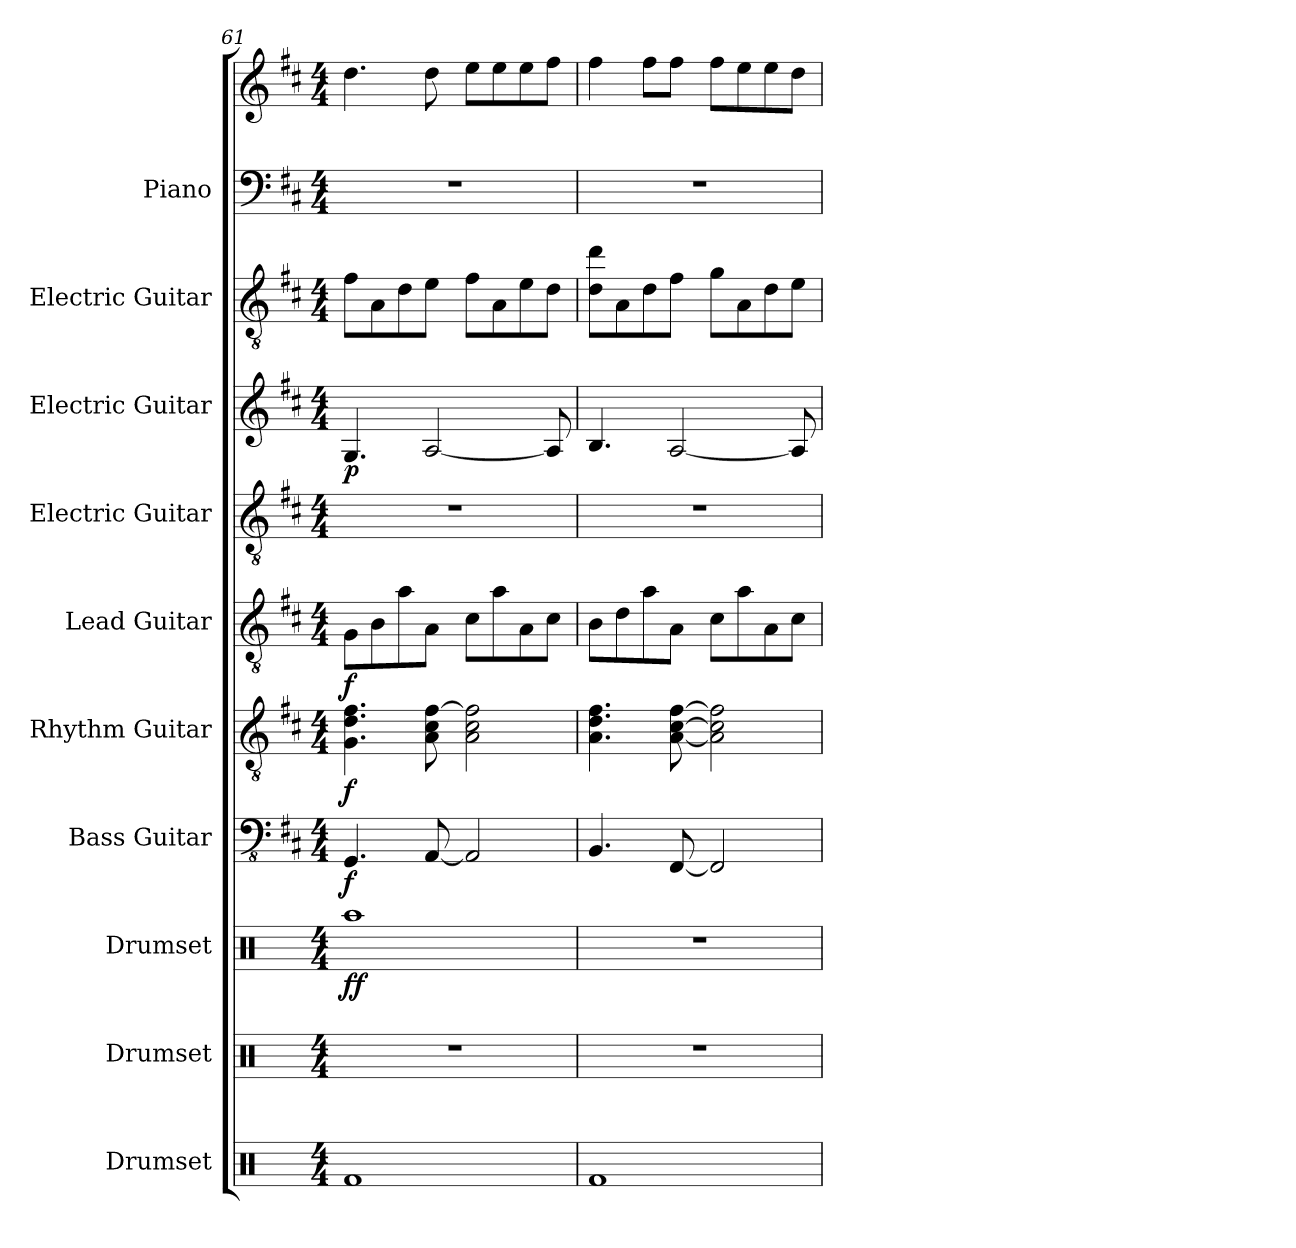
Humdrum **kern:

**kern	**kern	**kern	**dynam	**kern	**dynam	**kern	**dynam	**kern	**dynam	**kern	**kern	**dynam	**kern	**kern	**kern
*part10	*part9	*part8	*part8	*part7	*part7	*part6	*part6	*part5	*part5	*part4	*part3	*part3	*part2	*part1	*part1
*staff11	*staff10	*staff9	*staff9	*staff8	*staff8	*staff7	*staff7	*staff6	*staff6	*staff5	*staff4	*staff4	*staff3	*staff2	*staff1
*I"Drumset	*I"Drumset	*I"Drumset	*	*I"Bass Guitar	*	*I"Rhythm Guitar	*	*I"Lead Guitar	*	*I"Electric Guitar	*I"Electric Guitar	*	*I"Electric Guitar	*I"Piano	*
*I'Drs.	*I'Drs.	*I'Drs.	*	*I'B. Gtr.	*	*I'R. Gtr.	*	*I'L. Gtr.	*	*I'El. Guit.	*I'El. Guit.	*	*I'El. Guit.	*I'Pno.	*
*clefX	*clefX	*clefX	*	*clefFv4	*	*clefGv2	*	*clefGv2	*	*clefGv2	*clefG2	*	*clefGv2	*clefF4	*clefG2
*k[]	*k[]	*k[]	*	*k[f#c#]	*	*k[f#c#]	*	*k[f#c#]	*	*k[f#c#]	*k[f#c#]	*	*k[f#c#]	*k[f#c#]	*k[f#c#]
*M4/4	*M4/4	*M4/4	*	*M4/4	*	*M4/4	*	*M4/4	*	*M4/4	*M4/4	*	*M4/4	*M4/4	*M4/4
=61	=61	=61	=61	=61	=61	=61	=61	=61	=61	=61	=61	=61	=61	=61	=61
!	!	!	!LO:DY:b	!	!LO:DY:b	!	!LO:DY:b	!	!LO:DY:b	!	!	!LO:DY:b	!	!	!
1Rf	1r	1Raa	ff	4.GGG/	f	4.G\ 4.d\ 4.f#\	f	8G\L	f	1r	4.G/	p	8f#\L	1r	4.dd\
.	.	.	.	.	.	.	.	8B\	.	.	.	.	8A\	.	.
.	.	.	.	.	.	.	.	8a\	.	.	.	.	8d\	.	.
.	.	.	.	[8AAA/	.	8A\ 8c#\ [8f#\	.	8A\J	.	.	[2A/	.	8e\J	.	8dd\
.	.	.	.	2AAA/]	.	2A\ 2c#\ 2f#\]	.	8c#\L	.	.	.	.	8f#\L	.	8ee\L
.	.	.	.	.	.	.	.	8a\	.	.	.	.	8A\	.	8ee\
.	.	.	.	.	.	.	.	8A\	.	.	.	.	8e\	.	8ee\
.	.	.	.	.	.	.	.	8c#\J	.	.	8A/]	.	8d\J	.	8ff#\J
=62	=62	=62	=62	=62	=62	=62	=62	=62	=62	=62	=62	=62	=62	=62	=62
1Rf	1r	1r	.	4.BBB/	.	4.A\ 4.d\ 4.f#\	.	8B\L	.	1r	4.B/	.	8d\ 8dd\L	1r	4ff#\
.	.	.	.	.	.	.	.	8d\	.	.	.	.	8A\	.	.
.	.	.	.	.	.	.	.	8a\	.	.	.	.	8d\	.	8ff#\L
.	.	.	.	[8FFF#/	.	[8A\ [8c#\ [8f#\	.	8A\J	.	.	[2A/	.	8f#\J	.	8ff#\J
.	.	.	.	2FFF#/]	.	2A\] 2c#\] 2f#\]	.	8c#\L	.	.	.	.	8g\L	.	8ff#\L
.	.	.	.	.	.	.	.	8a\	.	.	.	.	8A\	.	8ee\
.	.	.	.	.	.	.	.	8A\	.	.	.	.	8d\	.	8ee\
.	.	.	.	.	.	.	.	8c#\J	.	.	8A/]	.	8e\J	.	8dd\J
=	=	=	=	=	=	=	=	=	=	=	=	=	=	=	=
*-	*-	*-	*-	*-	*-	*-	*-	*-	*-	*-	*-	*-	*-	*-	*-
